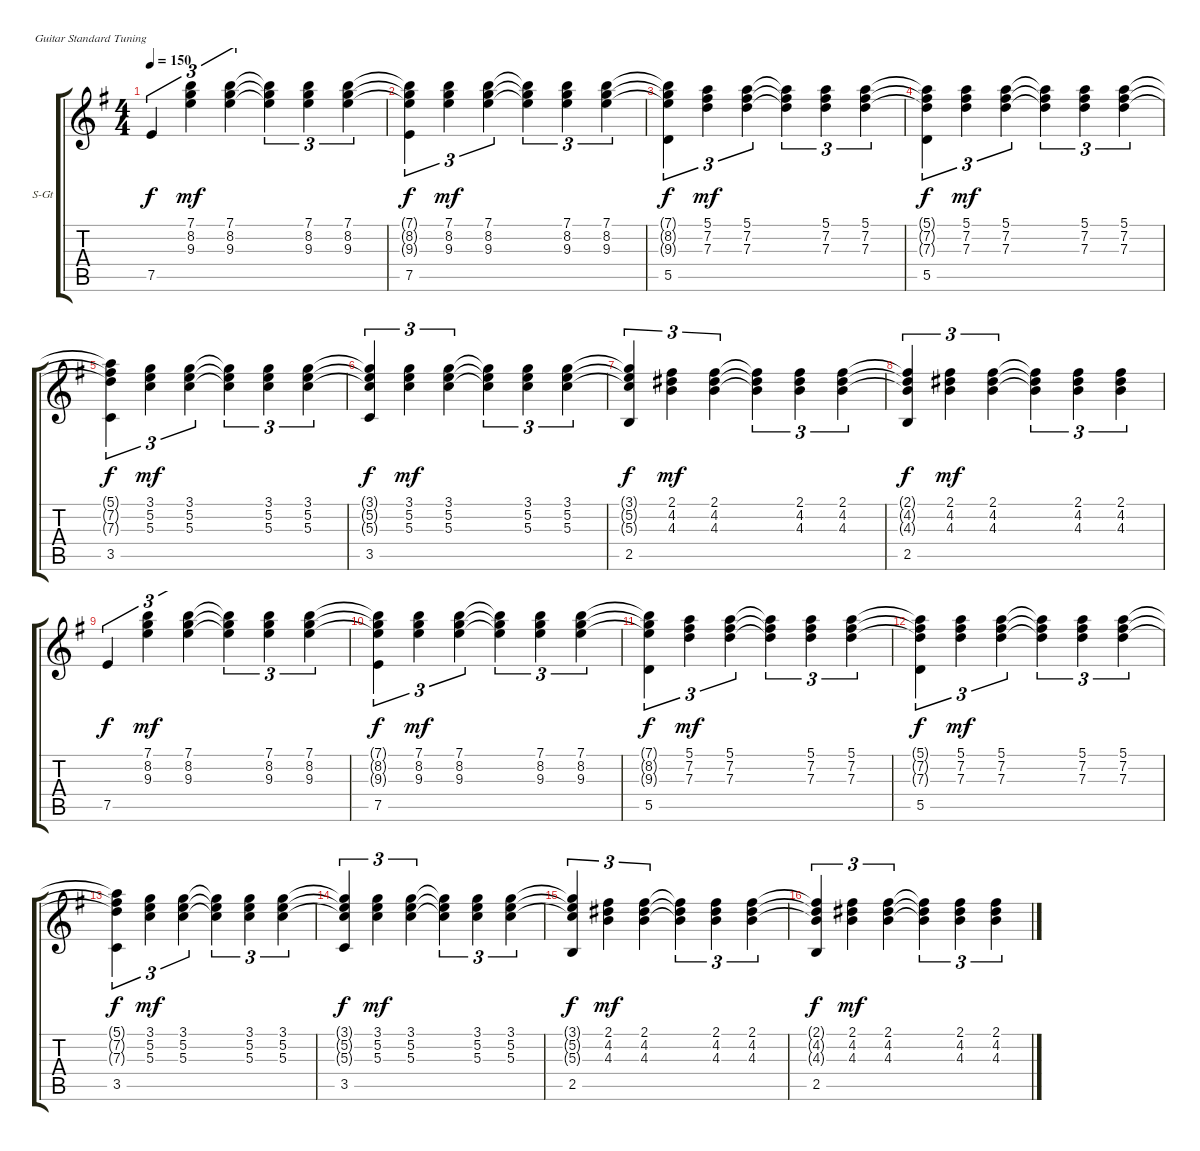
\defaultSystemsLayout 4
\bracketExtendMode groupsimilarinstruments
\firstSystemTrackNameOrientation horizontal
\otherSystemsTrackNameOrientation horizontal
\track ("Steel Guitar" "S-Gt") {instrument acousticguitarsteel}
\staff {score tabs}
\tuning (E4 B3 G3 D3 A2 E2)
\ts (4 4)
\tempo 150
\clef g2
\ks eminor
7.5.4{tu (3 2) dy f instrument acousticguitarsteel} (9.3 8.2 7.1).4{tu (3 2) dy mf} (7.1 8.2 9.3).4{tu (3 2)} (7.1{t} 9.3{t} 8.2{t}).4{tu (3 2)} (9.3 8.2 7.1).4{tu (3 2)} (9.3 8.2 7.1).4{tu (3 2)} |
(7.5 9.3{t} 8.2{t} 7.1{t}).4{tu (3 2) dy f} (9.3 8.2 7.1).4{tu (3 2) dy mf} (7.1 8.2 9.3).4{tu (3 2)} (7.1{t} 8.2{t} 9.3{t}).4{tu (3 2)} (9.3 8.2 7.1).4{tu (3 2)} (9.3 8.2 7.1).4{tu (3 2)} |
(5.5 9.3{t} 8.2{t} 7.1{t}).4{tu (3 2) dy f} (7.3 7.2 5.1).4{tu (3 2) dy mf} (5.1 7.2 7.3).4{tu (3 2)} (5.1{t} 7.2{t} 7.3{t}).4{tu (3 2)} (7.3 7.2 5.1).4{tu (3 2)} (7.3 7.2 5.1).4{tu (3 2)} |
(5.5 7.3{t} 7.2{t} 5.1{t}).4{tu (3 2) dy f} (7.3 7.2 5.1).4{tu (3 2) dy mf} (5.1 7.2 7.3).4{tu (3 2)} (5.1{t} 7.2{t} 7.3{t}).4{tu (3 2)} (7.3 7.2 5.1).4{tu (3 2)} (7.3 7.2 5.1).4{tu (3 2)} |
(3.5 7.3{t} 7.2{t} 5.1{t}).4{tu (3 2) dy f} (5.3 5.2 3.1).4{tu (3 2) dy mf} (3.1 5.2 5.3).4{tu (3 2)} (3.1{t} 5.2{t} 5.3{t}).4{tu (3 2)} (5.3 5.2 3.1).4{tu (3 2)} (5.3 5.2 3.1).4{tu (3 2)} |
(3.5 5.3{t} 5.2{t} 3.1{t}).4{tu (3 2) dy f} (5.3 5.2 3.1).4{tu (3 2) dy mf} (3.1 5.2 5.3).4{tu (3 2)} (3.1{t} 5.2{t} 5.3{t}).4{tu (3 2)} (5.3 5.2 3.1).4{tu (3 2)} (5.3 5.2 3.1).4{tu (3 2)} |
(2.5 5.3{t} 5.2{t} 3.1{t}).4{tu (3 2) dy f} (4.3 4.2 2.1).4{tu (3 2) dy mf} (2.1 4.2 4.3).4{tu (3 2)} (2.1{t} 4.2{t} 4.3{t}).4{tu (3 2)} (4.3 4.2 2.1).4{tu (3 2)} (4.3 4.2 2.1).4{tu (3 2)} |
(2.5 4.3{t} 4.2{t} 2.1{t}).4{tu (3 2) dy f} (4.3 4.2 2.1).4{tu (3 2) dy mf} (2.1 4.2 4.3).4{tu (3 2)} (2.1{t} 4.2{t} 4.3{t}).4{tu (3 2)} (4.3 4.2 2.1).4{tu (3 2)} (4.3 4.2 2.1).4{tu (3 2)} |
7.5.4{tu (3 2) dy f} (9.3 8.2 7.1).4{tu (3 2) dy mf} (7.1 8.2 9.3).4{tu (3 2)} (7.1{t} 9.3{t} 8.2{t}).4{tu (3 2)} (9.3 8.2 7.1).4{tu (3 2)} (9.3 8.2 7.1).4{tu (3 2)} |
(7.5 9.3{t} 8.2{t} 7.1{t}).4{tu (3 2) dy f} (9.3 8.2 7.1).4{tu (3 2) dy mf} (7.1 8.2 9.3).4{tu (3 2)} (7.1{t} 8.2{t} 9.3{t}).4{tu (3 2)} (9.3 8.2 7.1).4{tu (3 2)} (9.3 8.2 7.1).4{tu (3 2)} |
(5.5 9.3{t} 8.2{t} 7.1{t}).4{tu (3 2) dy f} (7.3 7.2 5.1).4{tu (3 2) dy mf} (5.1 7.2 7.3).4{tu (3 2)} (5.1{t} 7.2{t} 7.3{t}).4{tu (3 2)} (7.3 7.2 5.1).4{tu (3 2)} (7.3 7.2 5.1).4{tu (3 2)} |
(5.5 7.3{t} 7.2{t} 5.1{t}).4{tu (3 2) dy f} (7.3 7.2 5.1).4{tu (3 2) dy mf} (5.1 7.2 7.3).4{tu (3 2)} (5.1{t} 7.2{t} 7.3{t}).4{tu (3 2)} (7.3 7.2 5.1).4{tu (3 2)} (7.3 7.2 5.1).4{tu (3 2)} |
(3.5 7.3{t} 7.2{t} 5.1{t}).4{tu (3 2) dy f} (5.3 5.2 3.1).4{tu (3 2) dy mf} (3.1 5.2 5.3).4{tu (3 2)} (3.1{t} 5.2{t} 5.3{t}).4{tu (3 2)} (5.3 5.2 3.1).4{tu (3 2)} (5.3 5.2 3.1).4{tu (3 2)} |
(3.5 5.3{t} 5.2{t} 3.1{t}).4{tu (3 2) dy f} (5.3 5.2 3.1).4{tu (3 2) dy mf} (3.1 5.2 5.3).4{tu (3 2)} (3.1{t} 5.2{t} 5.3{t}).4{tu (3 2)} (5.3 5.2 3.1).4{tu (3 2)} (5.3 5.2 3.1).4{tu (3 2)} |
(2.5 5.3{t} 5.2{t} 3.1{t}).4{tu (3 2) dy f} (4.3 4.2 2.1).4{tu (3 2) dy mf} (2.1 4.2 4.3).4{tu (3 2)} (2.1{t} 4.2{t} 4.3{t}).4{tu (3 2)} (4.3 4.2 2.1).4{tu (3 2)} (4.3 4.2 2.1).4{tu (3 2)} |
(2.5 4.3{t} 4.2{t} 2.1{t}).4{tu (3 2) dy f} (4.3 4.2 2.1).4{tu (3 2) dy mf} (2.1 4.2 4.3).4{tu (3 2)} (2.1{t} 4.2{t} 4.3{t}).4{tu (3 2)} (4.3 4.2 2.1).4{tu (3 2)} (4.3 4.2 2.1).4{tu (3 2)}
